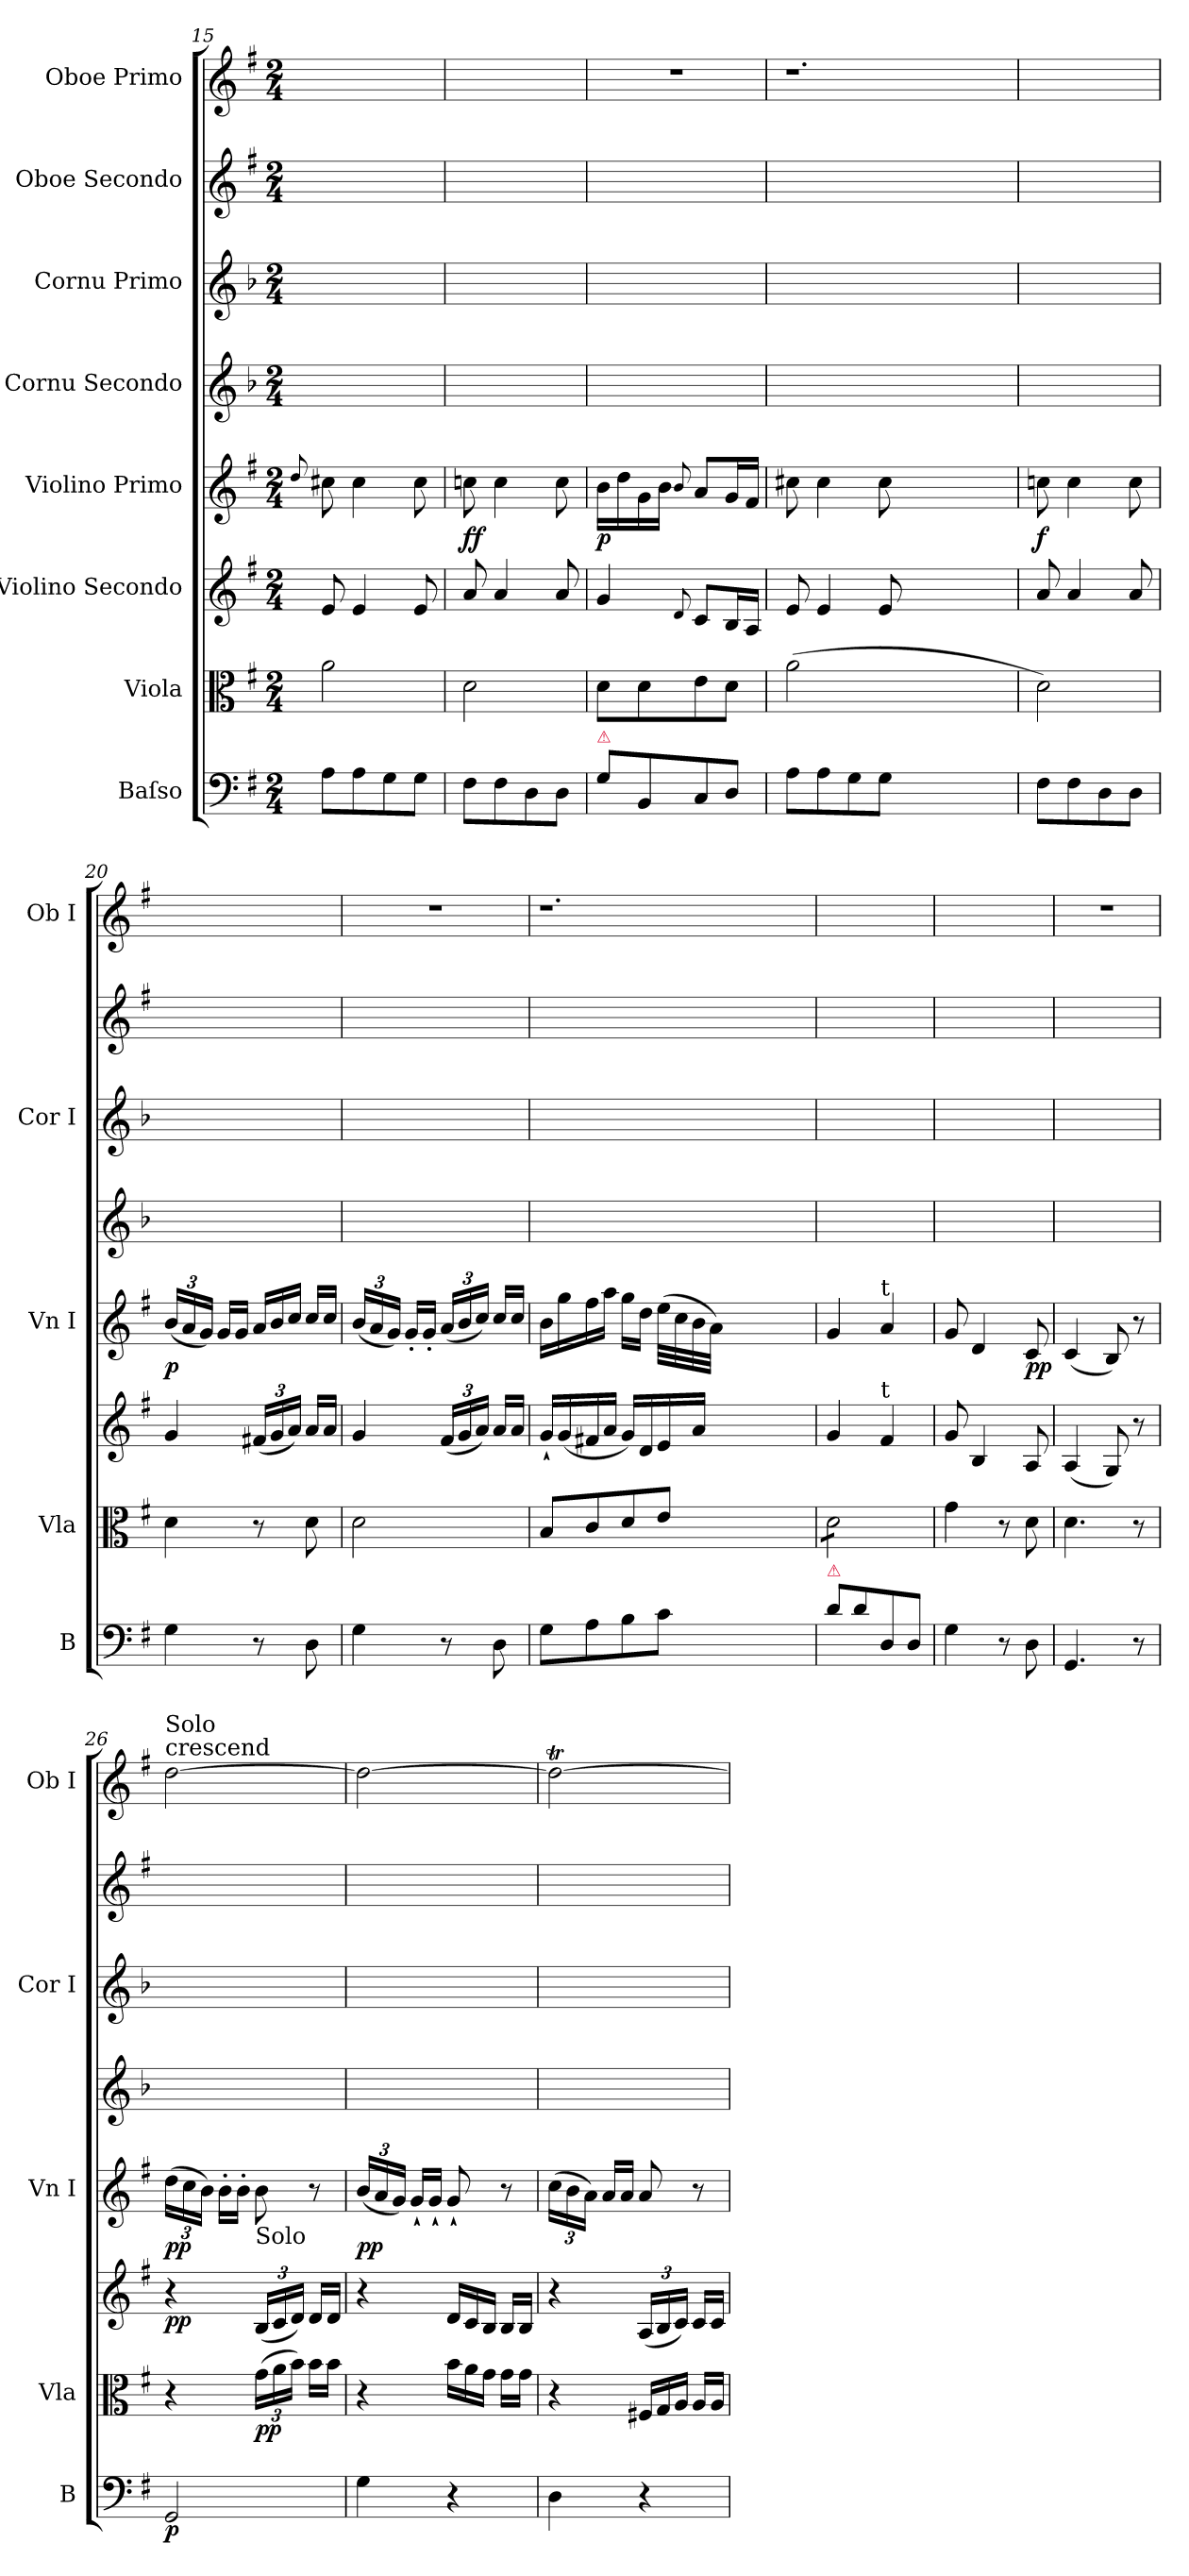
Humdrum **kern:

**kern	**dynam	**kern	**dynam	**kern	**dynam	**kern	**dynam	**kern	**kern	**kern	**kern
*part8	*part8	*part7	*part7	*part6	*part6	*part5	*part5	*part4	*part3	*part2	*part1
*staff8	*staff8	*staff7	*staff7	*staff6	*staff6	*staff5	*staff5	*staff4	*staff3	*staff2	*staff1
*I"Baſso	*	*I"Viola	*	*I"Violino Secondo	*	*I"Violino Primo	*	*I"Cornu Secondo	*I"Cornu Primo	*I"Oboe Secondo	*I"Oboe Primo
*I'B	*	*I'Vla	*	*	*	*I'Vn I	*	*	*I'Cor I	*	*I'Ob I
*clefF4	*	*clefC3	*	*clefG2	*	*clefG2	*	*clefG2	*clefG2	*clefG2	*clefG2
*	*	*	*	*	*	*	*	*ITrd-1c-2	*ITrd-1c-2	*	*
*k[f#]	*	*k[f#]	*	*k[f#]	*	*k[f#]	*	*k[f#]	*k[f#]	*k[f#]	*k[f#]
*G:	*	*G:	*	*G:	*	*G:	*	*	*	*G:	*G:
*M2/4	*	*M2/4	*	*M2/4	*	*M2/4	*	*M2/4	*M2/4	*M2/4	*M2/4
=15	=15	=15	=15	=15	=15	=15	=15	=15	=15	=15	=15
.	.	.	.	.	.	8qqdd/	.	.	.	.	.
8A\L	.	2a\	.	8e/	.	8cc#X\	.	2ryy	2ryy	2ryy	2ryy
8A\	.	.	.	4e/	.	4cc#\	.	.	.	.	.
8G\	.	.	.	.	.	.	.	.	.	.	.
8G\J	.	.	.	8e/	.	8cc#\	.	.	.	.	.
=16	=16	=16	=16	=16	=16	=16	=16	=16	=16	=16	=16
8F#\L	.	2d\	.	8a/	.	8ccn\	ff	2ryy	2ryy	2ryy	2ryy
8F#\	.	.	.	4a/	.	4cc\	.	.	.	.	.
8D\	.	.	.	.	.	.	.	.	.	.	.
8D\J	.	.	.	8a/	.	8cc\	.	.	.	.	.
=17	=17	=17	=17	=17	=17	=17	=17	=17	=17	=17	=17
!LO:TX:a:color=crimson:t=⚠	!	!	!	!	!	!	!	!	!	!	!
8G\L	.	8d\L	.	4g/	.	16b\LL	p	2ryy	2ryy	2ryy	2r
.	.	.	.	.	.	16dd\	.	.	.	.	.
8BB/	.	8d\	.	.	.	16g\	.	.	.	.	.
.	.	.	.	.	.	16b\JJ	.	.	.	.	.
.	.	.	.	8qqd/	.	8qqb/	.	.	.	.	.
8C/	.	8e\	.	8c/L	.	8a/L	.	.	.	.	.
8D/J	.	8d\J	.	16B/L	.	16g/L	.	.	.	.	.
.	.	.	.	16A/JJ	.	16f#/JJ	.	.	.	.	.
=18	=18	=18	=18	=18	=18	=18	=18	=18	=18	=18	=18
8A\L	.	(2a\	.	8e/	.	8cc#X\	.	2ryy	2ryy	2ryy	1.r
8A\	.	.	.	4e/	.	4cc#\	.	.	.	.	.
8G\	.	.	.	.	.	.	.	.	.	.	.
8G\J	.	.	.	8e/	.	8cc#\	.	.	.	.	.
1ryy	.	1ryy	.	1ryy	.	1ryy	.	1ryy	1ryy	1ryy	.
=19	=19	=19	=19	=19	=19	=19	=19	=19	=19	=19	=19
8F#\L	.	2d\)	.	8a/	.	8ccn\	f	2ryy	2ryy	2ryy	2ryy
8F#\	.	.	.	4a/	.	4cc\	.	.	.	.	.
8D\	.	.	.	.	.	.	.	.	.	.	.
8D\J	.	.	.	8a/	.	8cc\	.	.	.	.	.
=20	=20	=20	=20	=20	=20	=20	=20	=20	=20	=20	=20
4G\	.	4d\	.	4g/	.	(24b/LL	p	2ryy	2ryy	2ryy	2ryy
.	.	.	.	.	.	24a/	.	.	.	.	.
.	.	.	.	.	.	24g/JJ)	.	.	.	.	.
.	.	.	.	.	.	16g/LL	.	.	.	.	.
.	.	.	.	.	.	16g/JJ	.	.	.	.	.
*	*	*	*	*	*	*Xtuplet	*	*	*	*	*
8r	.	8r	.	(24f#X/LL	.	24a/LL	.	.	.	.	.
.	.	.	.	24g/	.	24b/	.	.	.	.	.
.	.	.	.	24a/JJ)	.	24cc/JJ	.	.	.	.	.
8D\	.	8d\	.	16a/LL	.	16cc/LL	.	.	.	.	.
.	.	.	.	16a/JJ	.	16cc/JJ	.	.	.	.	.
=21	=21	=21	=21	=21	=21	=21	=21	=21	=21	=21	=21
*	*	*	*	*	*	*tuplet	*	*	*	*	*
4G\	.	2d\	.	4g/	.	(24b/LL	.	2ryy	2ryy	2ryy	2r
.	.	.	.	.	.	24a/	.	.	.	.	.
.	.	.	.	.	.	24g/JJ)	.	.	.	.	.
.	.	.	.	.	.	16g'/LL	.	.	.	.	.
.	.	.	.	.	.	16g'/JJ	.	.	.	.	.
8r	.	.	.	(24f#/LL	.	(24a/LL	.	.	.	.	.
.	.	.	.	24g/	.	24b/	.	.	.	.	.
.	.	.	.	24a/JJ)	.	24cc/JJ)	.	.	.	.	.
8D\	.	.	.	16a/LL	.	16cc/LL	.	.	.	.	.
.	.	.	.	16a/JJ	.	16cc/JJ	.	.	.	.	.
=22	=22	=22	=22	=22	=22	=22	=22	=22	=22	=22	=22
8G\L	.	8B/L	.	16g`/LL	.	16b\LL	.	2ryy	2ryy	2ryy	1.r
.	.	.	.	(16g/	.	16gg\	.	.	.	.	.
8A\	.	8c/	.	16f#X/	.	16ff#\	.	.	.	.	.
.	.	.	.	16a/JJ	.	16aa\JJ	.	.	.	.	.
8B\	.	8d/	.	16g/LL)	.	16gg\LL	.	.	.	.	.
.	.	.	.	16d/	.	16dd\JJ	.	.	.	.	.
8c\J	.	8e/J	.	16e/	.	(32ee\LLL	.	.	.	.	.
.	.	.	.	.	.	32cc\	.	.	.	.	.
.	.	.	.	16a/JJ	.	32b\	.	.	.	.	.
.	.	.	.	.	.	32a\JJJ)	.	.	.	.	.
1ryy	.	1ryy	.	1ryy	.	1ryy	.	1ryy	1ryy	1ryy	.
=23	=23	=23	=23	=23	=23	=23	=23	=23	=23	=23	=23
!LO:TX:a:color=crimson:t=⚠	!	!	!	!	!	!	!	!	!	!	!
*	*	*tremolo	*	*	*	*	*	*	*	*	*
8d\L	.	8d\L	.	4g/	.	4g/	.	2ryy	2ryy	2ryy	2ryy
8d\	.	8d\	.	.	.	.	.	.	.	.	.
!	!	!	!	!	!	!LO:TX:a:t=t	!	!	!	!	!
!	!	!	!	!LO:TX:a:t=t	!	!	!	!	!	!	!
8D/	.	8d\	.	4f#/	.	4a/	.	.	.	.	.
8D/J	.	8d\J	.	.	.	.	.	.	.	.	.
*	*	*Xtremolo	*	*	*	*	*	*	*	*	*
=24	=24	=24	=24	=24	=24	=24	=24	=24	=24	=24	=24
4G\	.	4g\	.	8g/	.	8g/	.	2ryy	2ryy	2ryy	2ryy
.	.	.	.	4B/	.	4d/	.	.	.	.	.
8r	.	8r	.	.	.	.	.	.	.	.	.
8D\	.	8d\	.	8A/	.	8c/	pp	.	.	.	.
=25	=25	=25	=25	=25	=25	=25	=25	=25	=25	=25	=25
4.GG/	.	4.d\	.	(4A/	.	(4c/	.	2ryy	2ryy	2ryy	2r
.	.	.	.	8G/)	.	8B/)	.	.	.	.	.
8r	.	8r	.	8r	.	8r	.	.	.	.	.
=26	=26	=26	=26	=26	=26	=26	=26	=26	=26	=26	=26
!	!	!	!	!	!	!	!	!	!	!	!LO:TX:t=crescend
!	!	!	!	!	!	!	!	!	!	!	!LO:TX:a:t=Solo
2GG/	p	4r	.	4r	pp	(24dd\LL	pp	2ryy	2ryy	2ryy	[<2dd\
.	.	.	.	.	.	24cc\	.	.	.	.	.
.	.	.	.	.	.	24b\JJ)	.	.	.	.	.
.	.	.	.	.	.	16b'\LL	.	.	.	.	.
.	.	.	.	.	.	16b'\JJ	.	.	.	.	.
!	!	!	!	!	!	!LO:TX:b:t=Solo	!	!	!	!	!
.	.	(24g\LL	pp	(24B/LL	.	8b\	.	.	.	.	.
.	.	24a\	.	24c/	.	.	.	.	.	.	.
.	.	24b\JJ)	.	24d/JJ)	.	.	.	.	.	.	.
.	.	16b\LL	.	16d/LL	.	8r	.	.	.	.	.
.	.	16b\JJ	.	16d/JJ	.	.	.	.	.	.	.
=27	=27	=27	=27	=27	=27	=27	=27	=27	=27	=27	=27
4G\	.	4r	.	4r	.	(24b/LL	pp	2ryy	2ryy	2ryy	2dd\_<
.	.	.	.	.	.	24a/	.	.	.	.	.
.	.	.	.	.	.	24g/JJ)	.	.	.	.	.
.	.	.	.	.	.	16g`/LL	.	.	.	.	.
.	.	.	.	.	.	16g`/JJ	.	.	.	.	.
*	*	*Xtuplet	*	*Xtuplet	*	*	*	*	*	*	*
4r	.	24b\LL	.	24d/LL	.	8g`/	.	.	.	.	.
.	.	24a\	.	24c/	.	.	.	.	.	.	.
.	.	24g\JJ	.	24B/JJ	.	.	.	.	.	.	.
.	.	16g\LL	.	16B/LL	.	8r	.	.	.	.	.
.	.	16g\JJ	.	16B/JJ	.	.	.	.	.	.	.
=28	=28	=28	=28	=28	=28	=28	=28	=28	=28	=28	=28
4D\	.	4r	.	4r	.	(24cc\LL	.	2ryy	2ryy	2ryy	2ddT\_<
.	.	.	.	.	.	24b\	.	.	.	.	.
.	.	.	.	.	.	24a\JJ)	.	.	.	.	.
.	.	.	.	.	.	16a/LL	.	.	.	.	.
.	.	.	.	.	.	16a/JJ	.	.	.	.	.
*	*	*	*	*tuplet	*	*	*	*	*	*	*
4r	.	24F#X/LL	.	(24A/LL	.	8a/	.	.	.	.	.
.	.	24G/	.	24B/	.	.	.	.	.	.	.
.	.	24A/JJ	.	24c/JJ)	.	.	.	.	.	.	.
.	.	16A/LL	.	16c/LL	.	8r	.	.	.	.	.
.	.	16A/JJ	.	16c/JJ	.	.	.	.	.	.	.
=	=	=	=	=	=	=	=	=	=	=	=
*-	*-	*-	*-	*-	*-	*-	*-	*-	*-	*-	*-
